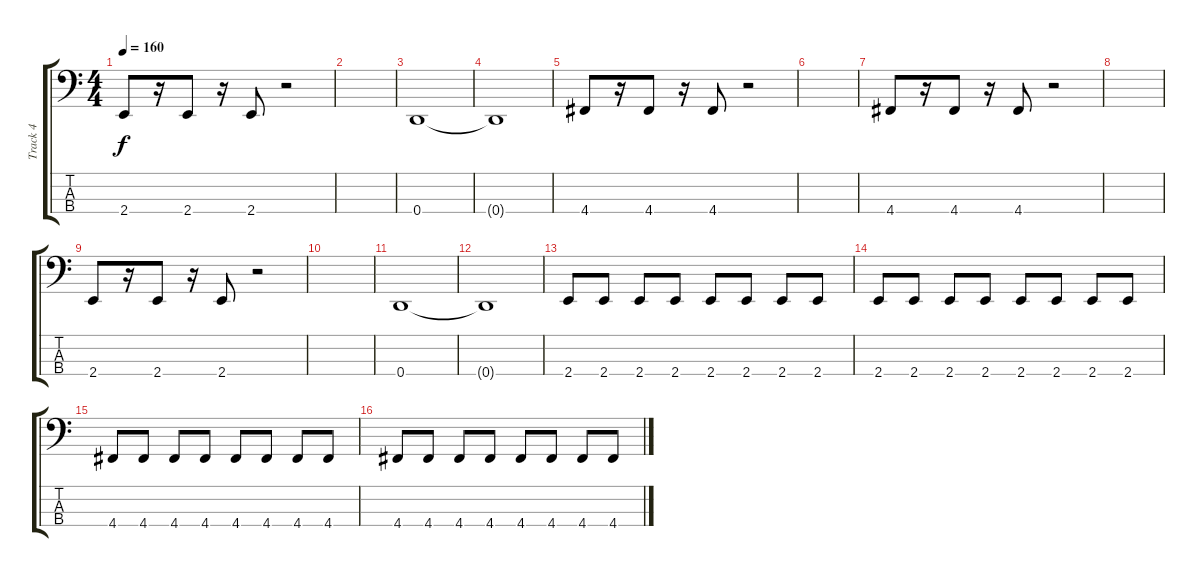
\track ("Track 4" "Track 4") {instrument electricbasspick}
\staff {score tabs}
\tuning (G2 D2 A1 D1) {hide}
\ts (4 4)
\tempo 160
\clef f4
\ks c
2.4.8{dy f} r.16 2.4.8 r.16 2.4.8 r.2 |
|
0.4.1 |
0.4{t}.1 |
4.4.8 r.16 4.4.8 r.16 4.4.8 r.2 |
|
4.4.8 r.16 4.4.8 r.16 4.4.8 r.2 |
|
2.4.8 r.16 2.4.8 r.16 2.4.8 r.2 |
|
0.4.1 |
0.4{t}.1 |
2.4.8 2.4.8 2.4.8 2.4.8 2.4.8 2.4.8 2.4.8 2.4.8 |
2.4.8 2.4.8 2.4.8 2.4.8 2.4.8 2.4.8 2.4.8 2.4.8 |
4.4.8 4.4.8 4.4.8 4.4.8 4.4.8 4.4.8 4.4.8 4.4.8 |
4.4.8 4.4.8 4.4.8 4.4.8 4.4.8 4.4.8 4.4.8 4.4.8
